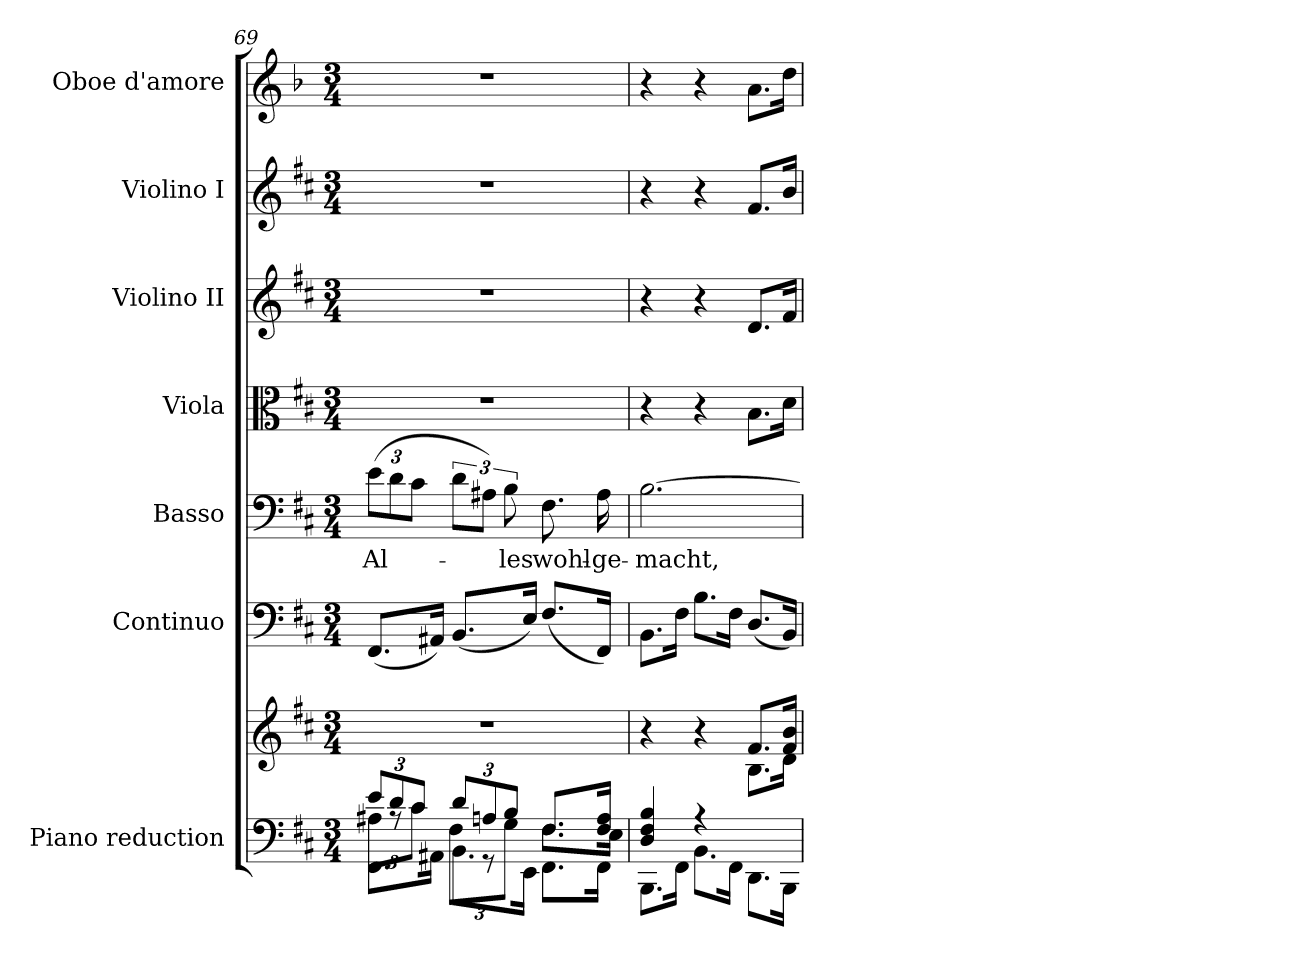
**kern	**kern	**dynam	**kern	**dynam	**kern	**text	**kern	**dynam	**kern	**dynam	**kern	**dynam	**kern	**dynam
*part7	*part7	*part7	*part6	*part6	*part5	*part5	*part4	*part4	*part3	*part3	*part2	*part2	*part1	*part1
*staff8	*staff7	*staff7/8	*staff6	*staff6	*staff5	*staff5	*staff4	*staff4	*staff3	*staff3	*staff2	*staff2	*staff1	*staff1
*I"Piano reduction	*	*	*I"Continuo	*	*I"Basso	*	*I"Viola	*	*I"Violino II	*	*I"Violino I	*	*I"Oboe d'amore	*
*I'Pno	*	*	*	*	*	*	*	*	*	*	*	*	*I'Ob	*
*clefF4	*clefG2	*	*clefF4	*	*clefF4	*	*clefC3	*	*clefG2	*	*clefG2	*	*clefG2	*
*	*	*	*	*	*	*	*	*	*	*	*	*	*ITrd2c3	*
*k[f#c#]	*k[f#c#]	*	*k[f#c#]	*	*k[f#c#]	*	*k[f#c#]	*	*k[f#c#]	*	*k[f#c#]	*	*k[f#c#]	*
*M3/4	*M3/4	*	*M3/4	*	*M3/4	*	*M3/4	*	*M3/4	*	*M3/4	*	*M3/4	*
=69	=69	=69	=69	=69	=69	=69	=69	=69	=69	=69	=69	=69	=69	=69
*^	*	*	*	*	*	*	*	*	*	*	*	*	*	*
*	*^	*	*	*	*	*	*	*	*	*	*	*	*	*	*
*Xbrackettup	*	*brackettup	*	*	*	*	*Xbrackettup	*	*	*	*	*	*	*	*	*
!	!	!	!	!	!	!	!	!LO:LY:b	!	!	!	!	!	!	!	!
12e/L	8.FF#\L	12A#X\L	2.r	.	(<8.FF#/L	.	(>12e\L	Al-	2.r	.	2.r	.	2.r	.	2.r	.
12d/	.	12r	.	.	.	.	12d\	.	.	.	.	.	.	.	.	.
12c#/J	.	12c#\J	.	.	.	.	12c#\J	.	.	.	.	.	.	.	.	.
.	16AA#X\Jk	.	.	.	16AA#X/Jk)	.	.	.	.	.	.	.	.	.	.	.
*Xbrackettup	*	*brackettup	*	*	*	*	*brackettup	*	*	*	*	*	*	*	*	*
12d/L	8.BB\L	12F#\L	.	.	(<8.BB/L	.	12d\L	.	.	.	.	.	.	.	.	.
12An/	.	12rGG	.	.	.	.	12A#X\J)	.	.	.	.	.	.	.	.	.
!	!	!	!	!	!	!	!	!LO:LY:b	!	!	!	!	!	!	!	!
12B/J	.	12G\J	.	.	.	.	12B\	-les	.	.	.	.	.	.	.	.
.	16EE\Jk	.	.	.	16E/Jk)	.	.	.	.	.	.	.	.	.	.	.
!	!	!	!	!	!	!	!	!LO:LY:b	!	!	!	!	!	!	!	!
8.F#/L	8.FF#\L	8.F#\L	.	.	(<8.F#/L	.	8.F#\	wohl-	.	.	.	.	.	.	.	.
!	!	!	!	!	!	!	!	!LO:LY:b	!	!	!	!	!	!	!	!
16F#/ 16A/Jk	16FF#\Jk	16E\Jk	.	.	16FF#/Jk)	.	16A#\	-ge-	.	.	.	.	.	.	.	.
=70	=70	=70	=70	=70	=70	=70	=70	=70	=70	=70	=70	=70	=70	=70	=70	=70
*	*	*	*^	*	*	*	*	*	*	*	*	*	*	*	*	*
!	!	!	!	!	!	!	!	!	!LO:LY:b	!	!	!	!	!	!	!	!
*	*v	*v	*	*	*	*	*	*	*	*	*	*	*	*	*	*	*
4D/ 4F#/ 4B/	8.BBB\L	4r	2ryy	.	8.BB\L	.	[2.B\	-macht,	4r	.	4r	.	4r	.	4r	.
.	16FF#\Jk	.	.	.	16F#\Jk	.	.	.	.	.	.	.	.	.	.	.
!	!	!	!	!LO:DY:b	!	!	!	!	!	!	!	!	!	!	!	!
!	!	!	!	!LO:DY:n=1:b	!	!LO:DY:b	!	!	!	!	!	!	!	!	!	!
!	!	!	!	!	!	!LO:DY:n=1:b	!	!	!	!	!	!	!	!	!	!
4r	8.BB\L	4r	.	other-dynamics f	8.B\L	other-dynamics f	.	.	4r	.	4r	.	4r	.	4r	.
.	16FF#\Jk	.	.	.	16F#\Jk	.	.	.	.	.	.	.	.	.	.	.
!	!	!	!	!	!	!	!	!	!	!LO:DY:b	!	!	!	!	!	!
!	!	!	!	!	!	!	!	!	!	!LO:DY:n=1:b	!	!LO:DY:b	!	!	!	!
!	!	!	!	!	!	!	!	!	!	!	!	!LO:DY:n=1:b	!	!LO:DY:b	!	!
!	!	!	!	!	!	!	!	!	!	!	!	!	!	!LO:DY:n=1:b	!	!LO:DY:b
!	!	!	!	!	!	!	!	!	!	!	!	!	!	!	!	!LO:DY:n=1:b
4ryy	8.DD\L	8.f#/L	8.B\L	.	(<8.D/L	.	.	.	8.B\L	other-dynamics f	8.d/L	other-dynamics f	8.f#/L	other-dynamics f	8.f#\L	other-dynamics f
.	16BBB\Jk	16f#/ 16b/Jk	16d\Jk	.	16BB/Jk)	.	.	.	16d\Jk	.	16f#/Jk	.	16b/Jk	.	16b\Jk	.
*v	*v	*	*	*	*	*	*	*	*	*	*	*	*	*	*	*
*	*v	*v	*	*	*	*	*	*	*	*	*	*	*	*	*
=	=	=	=	=	=	=	=	=	=	=	=	=	=	=
*-	*-	*-	*-	*-	*-	*-	*-	*-	*-	*-	*-	*-	*-	*-
